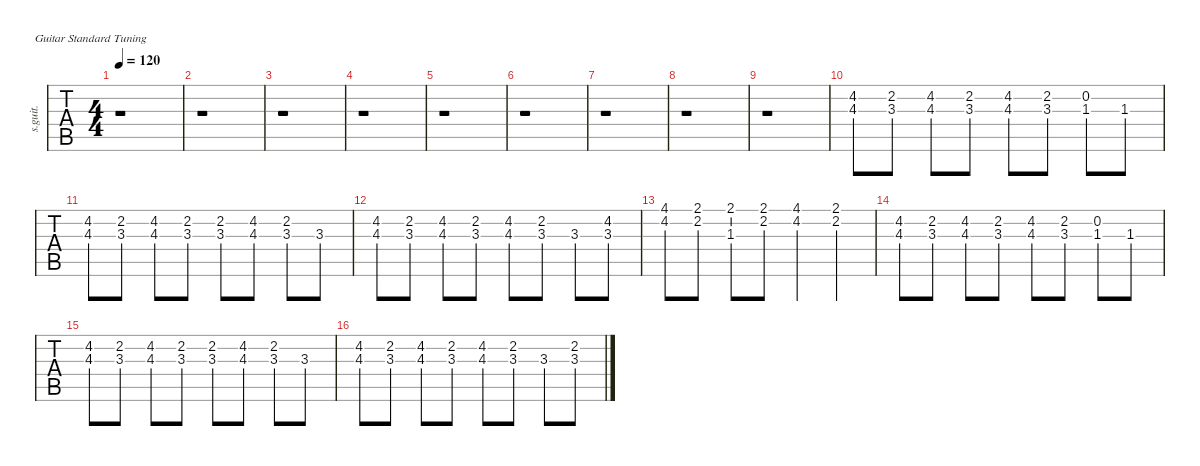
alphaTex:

\defaultSystemsLayout 4
\hideDynamics
\bracketExtendMode nobrackets
\otherSystemsTrackNameOrientation horizontal
\track ("Steel Guitar" "s.guit.") {instrument acousticguitarsteel}
\staff {tabs}
\tuning (E4 B3 G3 D3 A2 E2)
\ts (4 4)
\tempo 120
\clef g2
\ks c
r.1{dy mf} |
r.1 |
r.1 |
r.1 |
r.1 |
r.1 |
r.1 |
r.1 |
r.1 |
(4.2 4.3).8 (3.3 2.2).8 (4.3 4.2).8 (2.2 3.3).8 (4.2 4.3).8 (2.2 3.3).8 (0.2 1.3).8 1.3.8 |
(4.2 4.3).8 (2.2 3.3).8 (4.2 4.3).8 (2.2 3.3).8 (2.2 3.3).8 (4.2 4.3).8 (2.2 3.3).8 3.3.8 |
(4.2 4.3).8 (2.2 3.3).8 (4.2 4.3).8 (2.2 3.3).8 (4.2 4.3).8 (2.2 3.3).8 3.3.8 (3.3 4.2).8 |
(4.2 4.1).8 (2.2 2.1).8 (1.3 2.1).8 (2.2 2.1).8 (4.2 4.1).4 (2.1 2.2).4 |
(4.2 4.3).8 (3.3 2.2).8 (4.3 4.2).8 (2.2 3.3).8 (4.2 4.3).8 (2.2 3.3).8 (0.2 1.3).8 1.3.8 |
(4.2 4.3).8 (2.2 3.3).8 (4.2 4.3).8 (2.2 3.3).8 (2.2 3.3).8 (4.2 4.3).8 (2.2 3.3).8 3.3.8 |
(4.2 4.3).8 (2.2 3.3).8 (4.2 4.3).8 (2.2 3.3).8 (4.2 4.3).8 (2.2 3.3).8 3.3.8 (3.3 2.2).8
